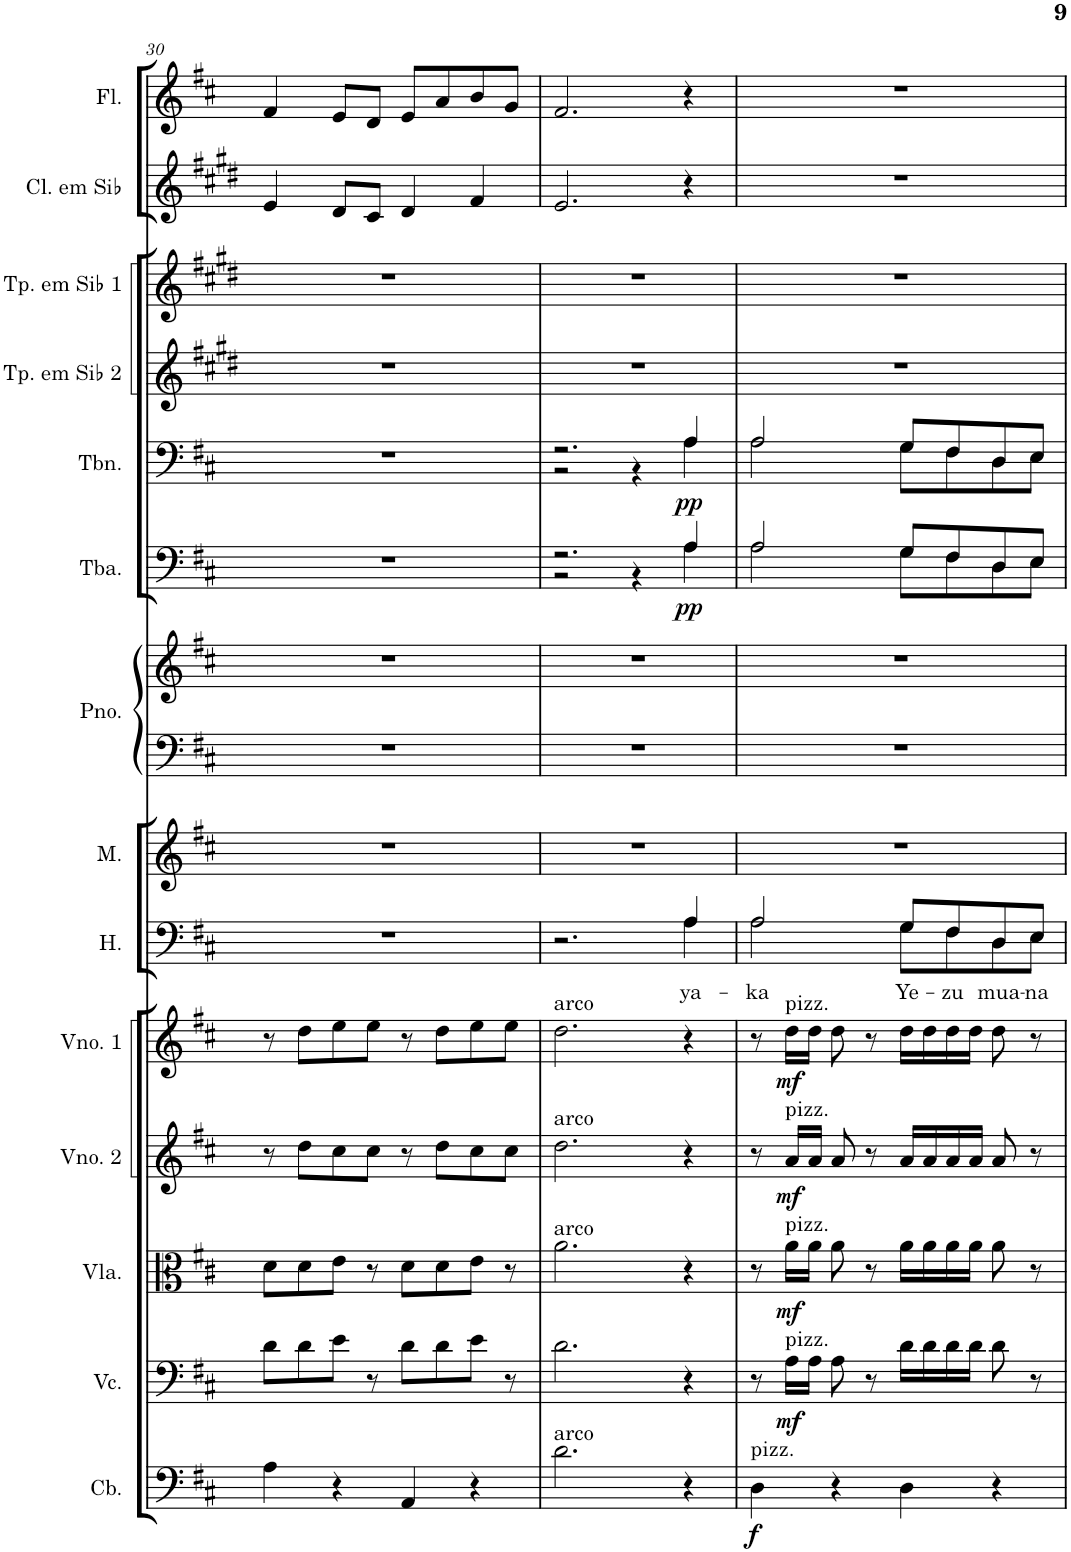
**kern	**dynam	**kern	**dynam	**kern	**dynam	**kern	**dynam	**kern	**dynam	**kern	**text	**kern	**kern	**kern	**kern	**dynam	**kern	**dynam	**kern	**kern	**kern	**kern
*part14	*part14	*part13	*part13	*part12	*part12	*part11	*part11	*part10	*part10	*part9	*part9	*part8	*part7	*part7	*part6	*part6	*part5	*part5	*part4	*part3	*part2	*part1
*staff15	*staff15	*staff14	*staff14	*staff13	*staff13	*staff12	*staff12	*staff11	*staff11	*staff10	*staff10	*staff9	*staff8	*staff7	*staff6	*staff6	*staff5	*staff5	*staff4	*staff3	*staff2	*staff1
*I"Contrabaixo	*	*I"Violoncelo	*	*I"Viola	*	*I"Violino 2	*	*I"Violino 1	*	*I"Homens	*	*I"Senhoras	*I"Piano	*	*I"Tuba	*	*I"Trombone	*	*I"Trompete em Sib 2	*I"Trompete em Sib 1	*I"Clarinete em Sib	*I"Flauta Transversal
*I'Cb.	*	*I'Vc.	*	*I'Vla.	*	*I'Vno. 2	*	*I'Vno. 1	*	*I'H.	*	*	*I'Pno.	*	*I'Tba.	*	*I'Tbn.	*	*I'Tp. em Sib 2	*I'Tp. em Sib 1	*I'Cl. em Sib	*I'Fl.
!!LO:PB:g=z
*clefF4	*	*clefF4	*	*clefC3	*	*clefG2	*	*clefG2	*	*clefF4	*	*clefG2	*clefF4	*clefG2	*clefF4	*	*clefF4	*	*clefG2	*clefG2	*clefG2	*clefG2
*Trd7c12	*	*	*	*	*	*	*	*	*	*	*	*	*	*	*	*	*	*	*Trd1c2	*Trd1c2	*Trd1c2	*
*k[f#c#]	*	*k[f#c#]	*	*k[f#c#]	*	*k[f#c#]	*	*k[f#c#]	*	*k[f#c#]	*	*k[f#c#]	*k[f#c#]	*k[f#c#]	*k[f#c#]	*	*k[f#c#]	*	*k[f#c#g#d#]	*k[f#c#g#d#]	*k[f#c#g#d#]	*k[f#c#]
*M4/4	*	*M4/4	*	*M4/4	*	*M4/4	*	*M4/4	*	*M4/4	*	*M4/4	*M4/4	*M4/4	*M4/4	*	*M4/4	*	*M4/4	*M4/4	*M4/4	*M4/4
=30	=30	=30	=30	=30	=30	=30	=30	=30	=30	=30	=30	=30	=30	=30	=30	=30	=30	=30	=30	=30	=30	=30
4A\	.	8d\L	.	8d\L	.	8r	.	8r	.	1r	.	1r	1r	1r	1r	.	1r	.	1r	1r	4e/	4f#/
.	.	8d\	.	8d\	.	8dd\L	.	8dd\L	.	.	.	.	.	.	.	.	.	.	.	.	.	.
4r	.	8e\J	.	8e\J	.	8cc#\	.	8ee\	.	.	.	.	.	.	.	.	.	.	.	.	8d#/L	8e/L
.	.	8r	.	8r	.	8cc#\J	.	8ee\J	.	.	.	.	.	.	.	.	.	.	.	.	8c#/J	8d/J
4AA/	.	8d\L	.	8d\L	.	8r	.	8r	.	.	.	.	.	.	.	.	.	.	.	.	4d#/	8e/L
.	.	8d\	.	8d\	.	8dd\L	.	8dd\L	.	.	.	.	.	.	.	.	.	.	.	.	.	8a/
4r	.	8e\J	.	8e\J	.	8cc#\	.	8ee\	.	.	.	.	.	.	.	.	.	.	.	.	4f#/	8b/
.	.	8r	.	8r	.	8cc#\J	.	8ee\J	.	.	.	.	.	.	.	.	.	.	.	.	.	8g/J
=31	=31	=31	=31	=31	=31	=31	=31	=31	=31	=31	=31	=31	=31	=31	=31	=31	=31	=31	=31	=31	=31	=31
*	*	*	*	*	*	*	*	*	*	*^	*	*	*	*	*^	*	*^	*	*	*	*	*
!	!	!	!	!	!	!	!	!LO:TX:a:t=arco	!	!	!	!	!	!	!	!	!	!	!	!	!	!	!	!	!
!	!	!	!	!	!	!LO:TX:a:t=arco	!	!	!	!	!	!	!	!	!	!	!	!	!	!	!	!	!	!	!
!	!	!	!	!LO:TX:a:t=arco	!	!	!	!	!	!	!	!	!	!	!	!	!	!	!	!	!	!	!	!	!
!LO:TX:a:t=arco	!	!	!	!	!	!	!	!	!	!	!	!	!	!	!	!	!	!	!	!	!	!	!	!	!
2.d\	.	2.d\	.	2.a\	.	2.dd\	.	2.dd\	.	2.r	2.ryy	.	1r	1r	1r	2.r	2r	.	2.r	2r	.	1r	1r	2.e/	2.f#/
.	.	.	.	.	.	.	.	.	.	.	.	.	.	.	.	.	4r	.	.	4r	.	.	.	.	.
!	!	!	!	!	!	!	!	!	!	!	!	!LO:LY:b	!	!	!	!	!	!LO:DY:b	!	!	!LO:DY:b	!	!	!	!
4r	.	4r	.	4r	.	4r	.	4r	.	4A/	4A\	ya-	.	.	.	4A/	4A\	pp	4A/	4A\	pp	.	.	4r	4r
=32	=32	=32	=32	=32	=32	=32	=32	=32	=32	=32	=32	=32	=32	=32	=32	=32	=32	=32	=32	=32	=32	=32	=32	=32	=32
!LO:TX:a:t=pizz.	!	!	!	!	!	!	!	!	!	!	!	!	!	!	!	!	!	!	!	!	!	!	!	!	!
!	!LO:DY:b	!	!	!	!	!	!	!	!	!	!	!LO:LY:b	!	!	!	!	!	!	!	!	!	!	!	!	!
4D\	f	8r	.	8r	.	8r	.	8r	.	2A/	2A\	-ka	1r	1r	1r	2A/	2A\	.	2A/	2A\	.	1r	1r	1r	1r
!	!	!	!	!	!	!	!	!LO:TX:a:t=pizz.	!	!	!	!	!	!	!	!	!	!	!	!	!	!	!	!	!
!	!	!	!	!	!	!LO:TX:a:t=pizz.	!	!	!	!	!	!	!	!	!	!	!	!	!	!	!	!	!	!	!
!	!	!	!	!LO:TX:a:t=pizz.	!	!	!	!	!	!	!	!	!	!	!	!	!	!	!	!	!	!	!	!	!
!	!	!LO:TX:a:t=pizz.	!	!	!	!	!	!	!	!	!	!	!	!	!	!	!	!	!	!	!	!	!	!	!
!	!	!	!LO:DY:b	!	!LO:DY:b	!	!LO:DY:b	!	!LO:DY:b	!	!	!	!	!	!	!	!	!	!	!	!	!	!	!	!
.	.	16A\LL	mf	16a\LL	mf	16a/LL	mf	16dd\LL	mf	.	.	.	.	.	.	.	.	.	.	.	.	.	.	.	.
.	.	16A\JJ	.	16a\JJ	.	16a/JJ	.	16dd\JJ	.	.	.	.	.	.	.	.	.	.	.	.	.	.	.	.	.
4r	.	8A\	.	8a\	.	8a/	.	8dd\	.	.	.	.	.	.	.	.	.	.	.	.	.	.	.	.	.
.	.	8r	.	8r	.	8r	.	8r	.	.	.	.	.	.	.	.	.	.	.	.	.	.	.	.	.
!	!	!	!	!	!	!	!	!	!	!	!	!LO:LY:b	!	!	!	!	!	!	!	!	!	!	!	!	!
4D\	.	16d\LL	.	16a\LL	.	16a/LL	.	16dd\LL	.	8G/L	8G\L	Ye-	.	.	.	8G/L	8G\L	.	8G/L	8G\L	.	.	.	.	.
.	.	16d\	.	16a\	.	16a/	.	16dd\	.	.	.	.	.	.	.	.	.	.	.	.	.	.	.	.	.
!	!	!	!	!	!	!	!	!	!	!	!	!LO:LY:b	!	!	!	!	!	!	!	!	!	!	!	!	!
.	.	16d\	.	16a\	.	16a/	.	16dd\	.	8F#/	8F#\	-zu	.	.	.	8F#/	8F#\	.	8F#/	8F#\	.	.	.	.	.
.	.	16d\JJ	.	16a\JJ	.	16a/JJ	.	16dd\JJ	.	.	.	.	.	.	.	.	.	.	.	.	.	.	.	.	.
!	!	!	!	!	!	!	!	!	!	!	!	!LO:LY:b	!	!	!	!	!	!	!	!	!	!	!	!	!
4r	.	8d\	.	8a\	.	8a/	.	8dd\	.	8D/	8D\	mua-	.	.	.	8D/	8D\	.	8D/	8D\	.	.	.	.	.
!	!	!	!	!	!	!	!	!	!	!	!	!LO:LY:b	!	!	!	!	!	!	!	!	!	!	!	!	!
.	.	8r	.	8r	.	8r	.	8r	.	8E/J	8E\J	-na	.	.	.	8E/J	8E\J	.	8E/J	8E\J	.	.	.	.	.
*	*	*	*	*	*	*	*	*	*	*	*	*	*	*	*	*v	*v	*	*	*	*	*	*	*	*
*	*	*	*	*	*	*	*	*	*	*v	*v	*	*	*	*	*	*	*v	*v	*	*	*	*	*
=	=	=	=	=	=	=	=	=	=	=	=	=	=	=	=	=	=	=	=	=	=	=
*-	*-	*-	*-	*-	*-	*-	*-	*-	*-	*-	*-	*-	*-	*-	*-	*-	*-	*-	*-	*-	*-	*-
